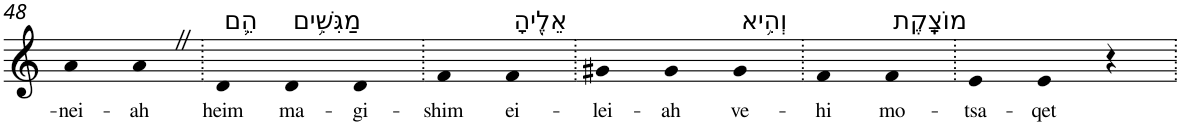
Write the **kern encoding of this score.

**kern	**text
*part1	*part1
*staff1	*staff1
*I"Piano	*
*I'Pno	*
!!LO:PB:g=z
*clefG2	*
*k[]	*
=48	=48
!	!LO:LY:b
4a	-nei-
!	!LO:LY:b
4aZ	-ah
=49.	=49.
!LO:TX:a:t=הֵ֛ם	!
!	!LO:LY:b
4d	heim
!LO:TX:a:t=מַגִּשִׁ֥ים	!
!	!LO:LY:b
4d	ma-
!	!LO:LY:b
4d	-gi-
=50.	=50.
!	!LO:LY:b
4f	-shim
!LO:TX:a:t=אֵלֶ֖יהָ	!
!	!LO:LY:b
4f	ei-
=51.	=51.
!	!LO:LY:b
4g#X	-lei-
!	!LO:LY:b
4g#	-ah
!LO:TX:a:t=וְהִ֥יא	!
!	!LO:LY:b
4g#	ve-
=52.	=52.
!	!LO:LY:b
4f	-hi
!LO:TX:a:t=מוֹצָֽקֶת	!
!	!LO:LY:b
4f	mo-
=53.	=53.
!	!LO:LY:b
4e	-tsa-
!	!LO:LY:b
4e	-qet
4r	.
=.	=.
*-	*-
